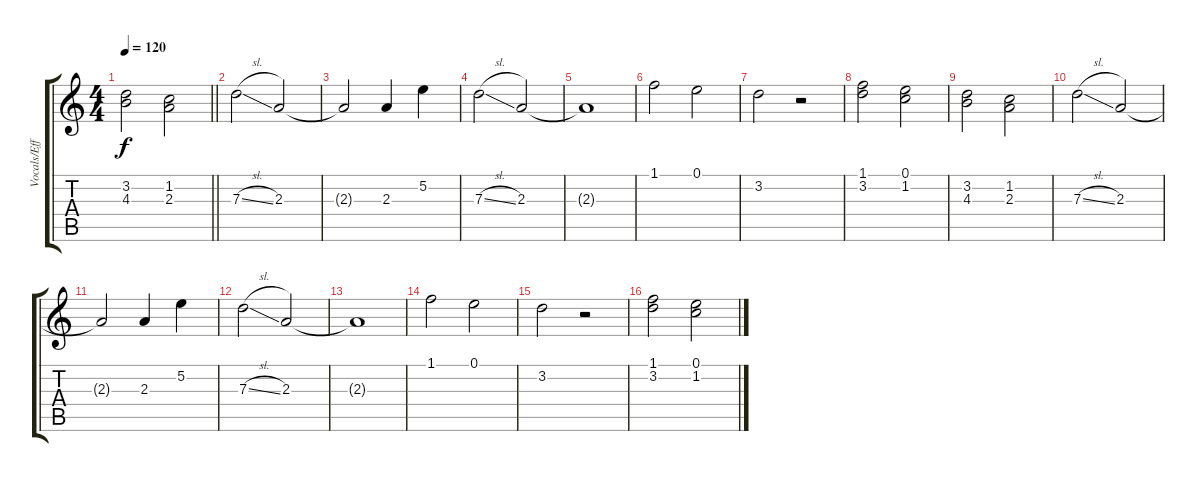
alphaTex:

\track ("Vocals/Effects" "Vocals/Eff") {instrument distortionguitar}
\staff {score tabs}
\tuning (E4 B3 G3 D3 A2 E2) {hide}
\ts (4 4)
\tempo 120
\clef g2
\barLineRight lightlight
\ks c
(3.2 4.3).2{dy f} (1.2 2.3).2 |
7.3{sl}.2 2.3.2 |
2.3{t}.2 2.3.4 5.2.4 |
7.3{sl}.2 2.3.2 |
2.3{t}.1 |
1.1.2 0.1.2 |
3.2.2 r.2 |
(1.1 3.2).2 (0.1 1.2).2 |
(3.2 4.3).2 (1.2 2.3).2 |
7.3{sl}.2 2.3.2 |
2.3{t}.2 2.3.4 5.2.4 |
7.3{sl}.2 2.3.2 |
2.3{t}.1 |
1.1.2 0.1.2 |
3.2.2 r.2 |
(1.1 3.2).2 (0.1 1.2).2
